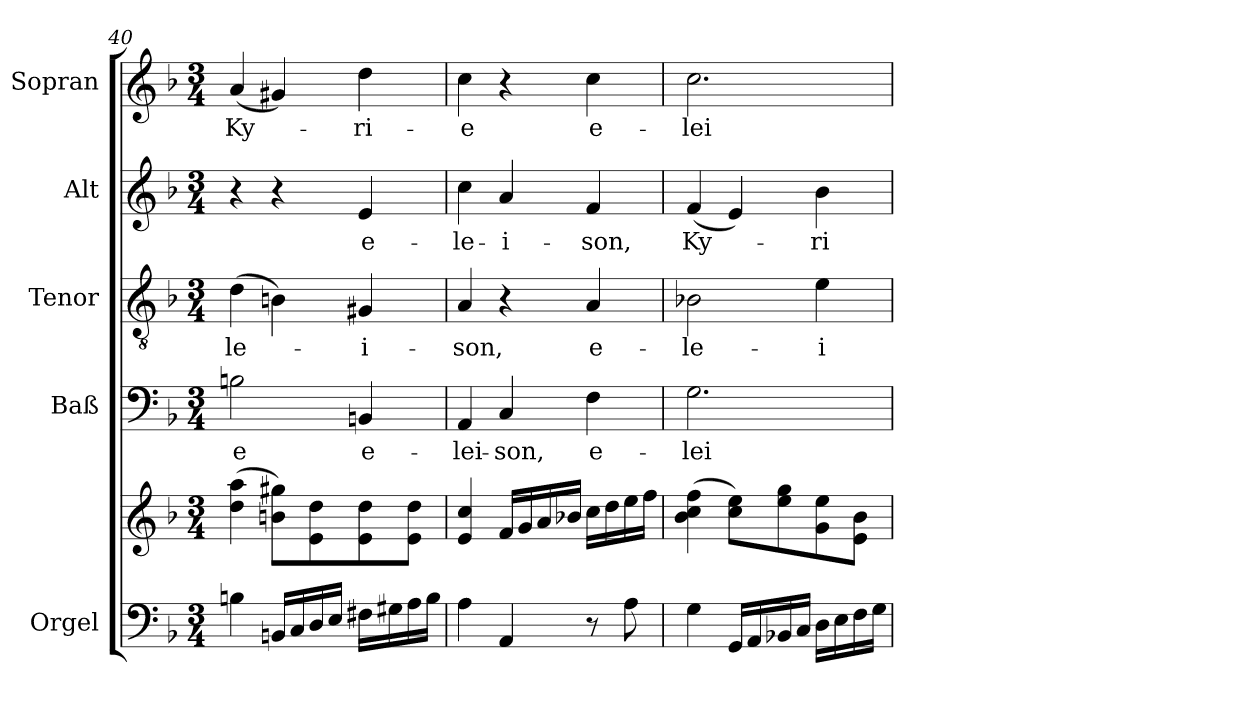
**kern	**kern	**kern	**text	**kern	**text	**kern	**text	**kern	**text
*part5	*part5	*part4	*part4	*part3	*part3	*part2	*part2	*part1	*part1
*staff6	*staff5	*staff4	*staff4	*staff3	*staff3	*staff2	*staff2	*staff1	*staff1
*I"Orgel	*	*I"Baß	*	*I"Tenor	*	*I"Alt	*	*I"Sopran	*
*I'Org.	*	*	*	*	*	*	*	*	*
*clefF4	*clefG2	*clefF4	*	*clefGv2	*	*clefG2	*	*clefG2	*
*k[b-]	*k[b-]	*k[b-]	*	*k[b-]	*	*k[b-]	*	*k[b-]	*
*F:	*F:	*F:	*	*F:	*	*F:	*	*F:	*
*M3/4	*M3/4	*M3/4	*	*M3/4	*	*M3/4	*	*M3/4	*
=40	=40	=40	=40	=40	=40	=40	=40	=40	=40
!	!	!	!LO:LY:b	!	!LO:LY:b	!	!	!	!LO:LY:b
4Bn\	(>4dd\ 4aa\	2Bn\	-e	(>4d\	-le-	4r	.	(<4a/	Ky-
16BBn/LL	8bn\ 8gg#X\L)	.	.	4Bn\)	.	4r	.	4g#X/)	.
16C/	.	.	.	.	.	.	.	.	.
16D/	8e\ 8dd\	.	.	.	.	.	.	.	.
16E/JJ	.	.	.	.	.	.	.	.	.
!	!	!	!LO:LY:b	!	!LO:LY:b	!	!LO:LY:b	!	!LO:LY:b
16F#X\LL	8e\ 8dd\	4BBn/	e-	4G#X/	-i-	4e/	e-	4dd\	-ri-
16G#X\	.	.	.	.	.	.	.	.	.
16A\	8e\ 8dd\J	.	.	.	.	.	.	.	.
16B\JJ	.	.	.	.	.	.	.	.	.
=41	=41	=41	=41	=41	=41	=41	=41	=41	=41
!	!	!	!LO:LY:b	!	!LO:LY:b	!	!LO:LY:b	!	!LO:LY:b
4A\	4e/ 4cc/	4AA/	-lei-	4A/	-son,	4cc\	-le-	4cc\	-e
!	!	!	!LO:LY:b	!	!	!	!LO:LY:b	!	!
4AA/	16f/LL	4C/	-son,	4r	.	4a/	-i-	4r	.
.	16g/	.	.	.	.	.	.	.	.
.	16a/	.	.	.	.	.	.	.	.
.	16b-X/JJ	.	.	.	.	.	.	.	.
!	!	!	!LO:LY:b	!	!LO:LY:b	!	!LO:LY:b	!	!LO:LY:b
8r	16cc\LL	4F\	e-	4A/	e-	4f/	-son,	4cc\	e-
.	16dd\	.	.	.	.	.	.	.	.
8A\	16ee\	.	.	.	.	.	.	.	.
.	16ff\JJ	.	.	.	.	.	.	.	.
!!LO:LB:g=z
=42	=42	=42	=42	=42	=42	=42	=42	=42	=42
!	!	!	!LO:LY:b	!	!LO:LY:b	!	!LO:LY:b	!	!LO:LY:b
4G\	(>4b-\ 4cc\ 4ff\	2.G\	-lei-	2B-X\	-le-	(<4f/	Ky-	2.cc\	-lei-
16GG/LL	8cc\ 8ee\L)	.	.	.	.	4e/)	.	.	.
16AA/	.	.	.	.	.	.	.	.	.
16BB-X/	8ee\ 8gg\	.	.	.	.	.	.	.	.
16C/JJ	.	.	.	.	.	.	.	.	.
!	!	!	!	!	!LO:LY:b	!	!LO:LY:b	!	!
16D\LL	8g\ 8ee\	.	.	4e\	-i-	4b-\	-ri-	.	.
16E\	.	.	.	.	.	.	.	.	.
16F\	8e\ 8b-\J	.	.	.	.	.	.	.	.
16G\JJ	.	.	.	.	.	.	.	.	.
=	=	=	=	=	=	=	=	=	=
*-	*-	*-	*-	*-	*-	*-	*-	*-	*-
